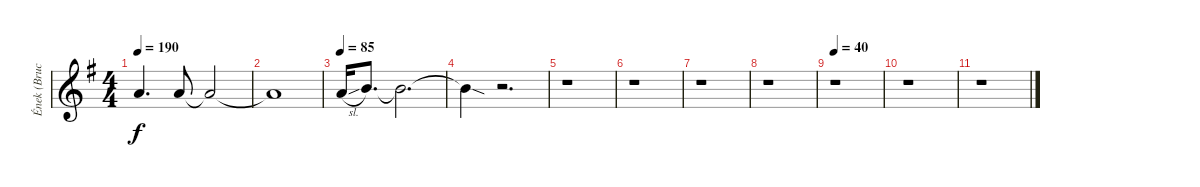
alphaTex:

\track ("Ének (Bruce Dickinson)" "Ének (Bruc") {instrument baritonesax}
\staff {score}
\tuning (E4 B3 G3 D3 A2 E2) {hide}
\ts (4 4)
\tempo 190
\clef g2
\ks g
5.1.4{d dy f} 5.1.8 5.1{t}.2 |
5.1{t}.1 |
\tempo 85
5.1{sl}.16 7.1.8{d} 7.1{t}.2{d} |
7.1{sod t}.4 r.2{d} |
r.1 |
r.1 |
r.1 |
r.1 |
\tempo 40
r.1 |
r.1 |
r.1
